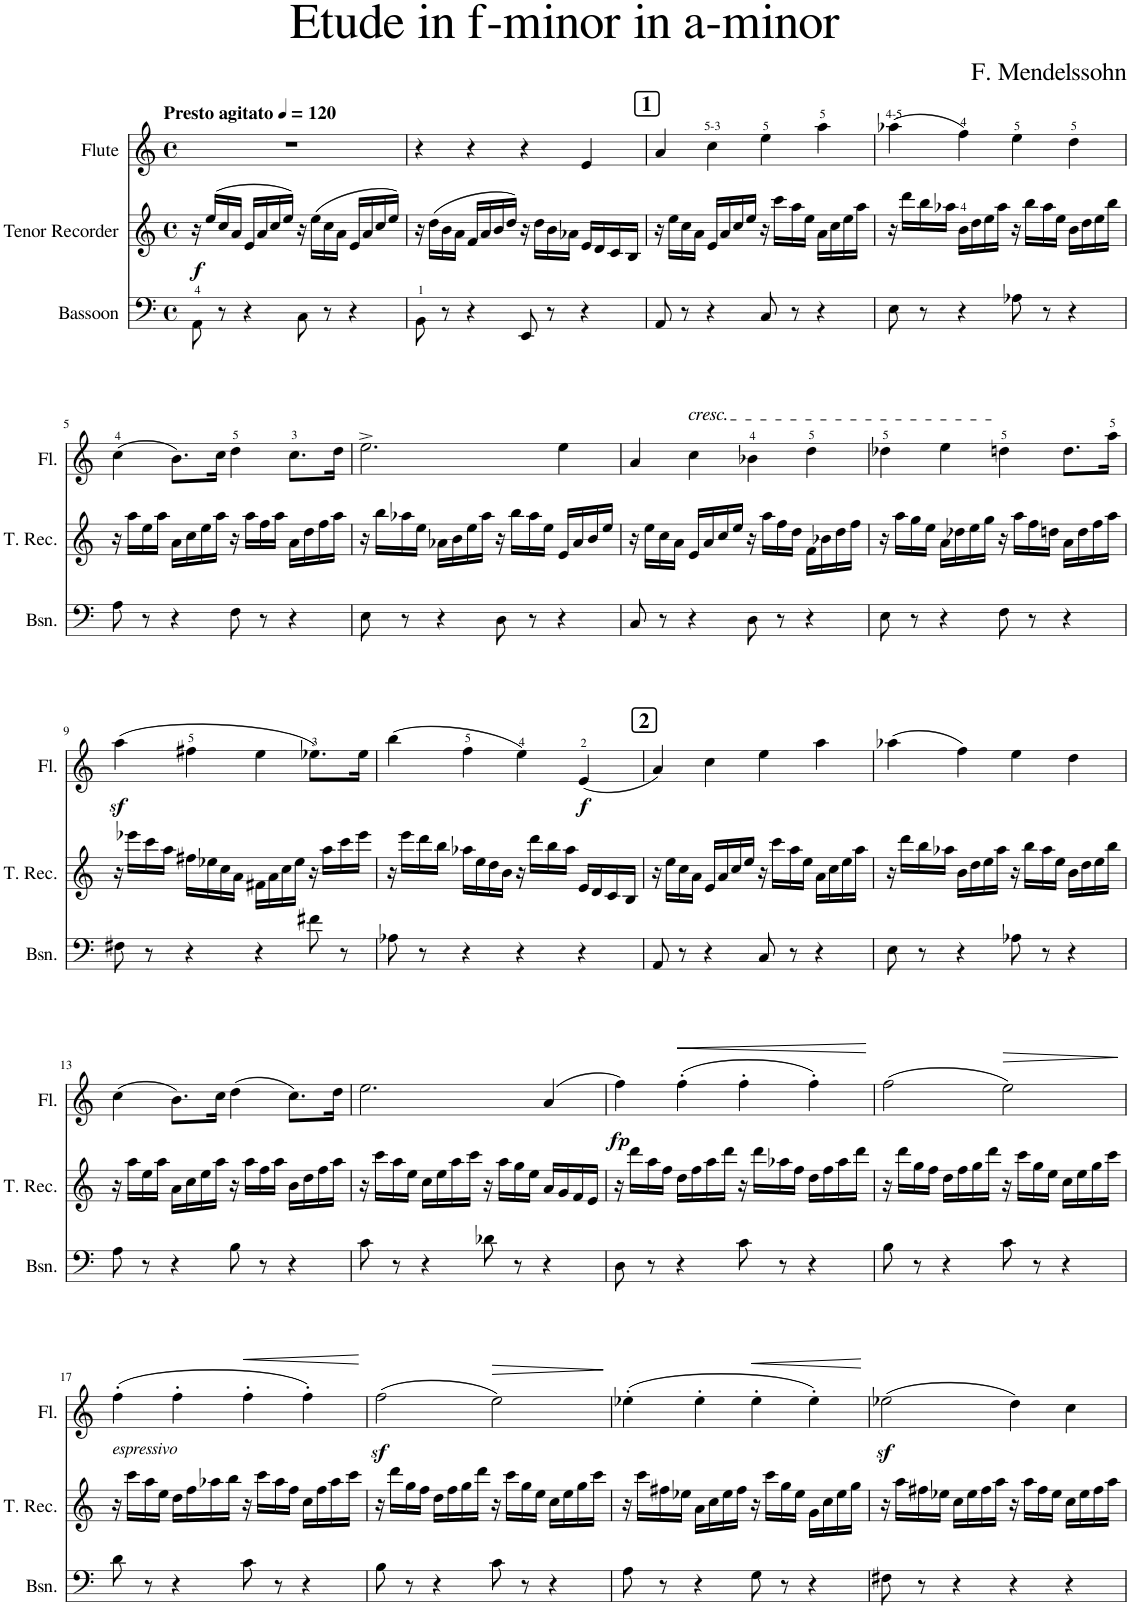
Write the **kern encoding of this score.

**kern	**kern	**dynam	**kern	**dynam
*part3	*part2	*part2	*part1	*part1
*staff3	*staff2	*staff2	*staff1	*staff1
*I"Bassoon	*I"Tenor Recorder	*	*I"Flute	*
*I'Bsn.	*I'T. Rec.	*	*I'Fl.	*
*clefF4	*clefG2	*	*clefG2	*
*k[]	*k[]	*	*k[]	*
*M4/4	*M4/4	*	*M4/4	*
*met(c)	*met(c)	*	*met(c)	*
*MM120	*MM120	*	*MM120	*
=1	=1	=1	=1	=1
!	!	!	!LO:TX:a:B:t=Presto agitato	!
!	!	!LO:DY:b	!	!
8AA\	16r	f	1r	.
.	(>16ee/LL	.	.	.
8r	16cc/	.	.	.
.	16a/JJ	.	.	.
4r	16e/LL	.	.	.
.	16a/	.	.	.
.	16cc/	.	.	.
.	16ee/JJ)	.	.	.
8C\	16r	.	.	.
.	(>16ee\LL	.	.	.
8r	16cc\	.	.	.
.	16a\JJ	.	.	.
4r	16e/LL	.	.	.
.	16a/	.	.	.
.	16cc/	.	.	.
.	16ee/JJ)	.	.	.
=2	=2	=2	=2	=2
8BB\	16r	.	4r	.
.	(>16dd\LL	.	.	.
8r	16b\	.	.	.
.	16a\JJ	.	.	.
4r	16f/LL	.	4r	.
.	16a/	.	.	.
.	16b/	.	.	.
.	16dd/JJ)	.	.	.
8EE/	16r	.	4r	.
.	16dd\LL	.	.	.
8r	16b\	.	.	.
.	16a-X\JJ	.	.	.
4r	16e/LL	.	4e/	.
.	16d/	.	.	.
.	16c/	.	.	.
.	16B/JJ	.	.	.
!!LO:REH:place=s1:a:B:cj:fs=14:t=1
=3	=3	=3	=3	=3
8AA/	16r	.	4a/	.
.	16ee\LL	.	.	.
8r	16cc\	.	.	.
.	16a\JJ	.	.	.
4r	16e/LL	.	4cc\	.
.	16a/	.	.	.
.	16cc/	.	.	.
.	16ee/JJ	.	.	.
8C/	16r	.	4ee\	.
.	16ccc\LL	.	.	.
8r	16aa\	.	.	.
.	16ee\JJ	.	.	.
4r	16a\LL	.	4aa\	.
.	16cc\	.	.	.
.	16ee\	.	.	.
.	16aa\JJ	.	.	.
=4	=4	=4	=4	=4
8E\	16r	.	(4aa-X\	.
.	16ddd\LL	.	.	.
8r	16bb\	.	.	.
.	16aa-X\JJ	.	.	.
4r	16b\LL	.	4ff\)	.
.	16dd\	.	.	.
.	16ee\	.	.	.
.	16aa-\JJ	.	.	.
8A-X\	16r	.	4ee\	.
.	16bb\LL	.	.	.
8r	16aa-\	.	.	.
.	16ee\JJ	.	.	.
4r	16b\LL	.	4dd\	.
.	16dd\	.	.	.
.	16ee\	.	.	.
.	16bb\JJ	.	.	.
!!LO:LB:g=z
=5	=5	=5	=5	=5
8A\	16r	.	(>4cc\	.
.	16aa\LL	.	.	.
8r	16ee\	.	.	.
.	16aa\JJ	.	.	.
4r	16a\LL	.	8.b\L)	.
.	16cc\	.	.	.
.	16ee\	.	.	.
.	16aa\JJ	.	16cc\Jk	.
8F\	16r	.	4dd\	.
.	16aa\LL	.	.	.
8r	16ff\	.	.	.
.	16aa\JJ	.	.	.
4r	16a\LL	.	8.cc\L	.
.	16dd\	.	.	.
.	16ff\	.	.	.
.	16aa\JJ	.	16dd\Jk	.
=6	=6	=6	=6	=6
8E\	16r	.	2.ee^\	.
.	16bb\LL	.	.	.
8r	16aa-X\	.	.	.
.	16ee\JJ	.	.	.
4r	16a-X\LL	.	.	.
.	16b\	.	.	.
.	16ee\	.	.	.
.	16aa-\JJ	.	.	.
8D\	16r	.	.	.
.	16bb\LL	.	.	.
8r	16aa-\	.	.	.
.	16ee\JJ	.	.	.
4r	16e/LL	.	4ee\	.
.	16a-/	.	.	.
.	16b/	.	.	.
.	16ee/JJ	.	.	.
=7	=7	=7	=7	=7
8C/	16r	.	4a/	.
.	16ee\LL	.	.	.
8r	16cc\	.	.	.
.	16a\JJ	.	.	.
!	!	!	!LO:TX:a:i:t=cresc.	!
4r	16e/LL	.	4cc\	.
.	16a/	.	.	.
.	16cc/	.	.	.
.	16ee/JJ	.	.	.
8D\	16r	.	4b-X\	.
.	16aa\LL	.	.	.
8r	16ff\	.	.	.
.	16dd\JJ	.	.	.
4r	16f\LL	.	4dd\	.
.	16b-X\	.	.	.
.	16dd\	.	.	.
.	16ff\JJ	.	.	.
=8	=8	=8	=8	=8
8E\	16r	.	4dd-X\	.
.	16aa\LL	.	.	.
8r	16gg\	.	.	.
.	16ee\JJ	.	.	.
4r	16a\LL	.	4ee\	.
.	16dd-X\	.	.	.
.	16ee\	.	.	.
.	16gg\JJ	.	.	.
8F\	16r	.	4ddn\	.
.	16aa\LL	.	.	.
8r	16ff\	.	.	.
.	16ddn\JJ	.	.	.
4r	16a\LL	.	8.dd\L	.
.	16dd\	.	.	.
.	16ff\	.	.	.
.	16aa\JJ	.	16aa\Jk	.
!!LO:LB:g=z
=9	=9	=9	=9	=9
8F#X\	16r	.	(4aaz<\	.
.	16eee-X\LL	.	.	.
8r	16ccc\	.	.	.
.	16aa\JJ	.	.	.
4r	16ff#X\LL	.	4ff#X\	.
.	16ee-X\	.	.	.
.	16cc\	.	.	.
.	16a\JJ	.	.	.
4r	16f#X\LL	.	4ee\	.
.	16a\	.	.	.
.	16cc\	.	.	.
.	16ee-\JJ	.	.	.
8f#X\	16r	.	8.ee-X\L)	.
.	16aa\LL	.	.	.
8r	16ccc\	.	.	.
.	16eee-\JJ	.	16ee-\Jk	.
=10	=10	=10	=10	=10
8A-X\	16r	.	(4bb\	.
.	16eee\LL	.	.	.
8r	16ddd\	.	.	.
.	16bb\JJ	.	.	.
4r	16aa-X\LL	.	4ff\	.
.	16ee\	.	.	.
.	16dd\	.	.	.
.	16b\JJ	.	.	.
4r	16r	.	4ee\)	.
.	16ddd\LL	.	.	.
.	16bb\	.	.	.
.	16aa-\JJ	.	.	.
!	!	!	!	!LO:DY:b
4r	16e/LL	.	(4e/	f
.	16d/	.	.	.
.	16c/	.	.	.
.	16B/JJ	.	.	.
!!LO:REH:place=s1:a:B:cj:fs=14:t=2
=11	=11	=11	=11	=11
8AA/	16r	.	4a/)	.
.	16ee\LL	.	.	.
8r	16cc\	.	.	.
.	16a\JJ	.	.	.
4r	16e/LL	.	4cc\	.
.	16a/	.	.	.
.	16cc/	.	.	.
.	16ee/JJ	.	.	.
8C/	16r	.	4ee\	.
.	16ccc\LL	.	.	.
8r	16aa\	.	.	.
.	16ee\JJ	.	.	.
4r	16a\LL	.	4aa\	.
.	16cc\	.	.	.
.	16ee\	.	.	.
.	16aa\JJ	.	.	.
=12	=12	=12	=12	=12
8E\	16r	.	(4aa-X\	.
.	16ddd\LL	.	.	.
8r	16bb\	.	.	.
.	16aa-X\JJ	.	.	.
4r	16b\LL	.	4ff\)	.
.	16dd\	.	.	.
.	16ee\	.	.	.
.	16aa-\JJ	.	.	.
8A-X\	16r	.	4ee\	.
.	16bb\LL	.	.	.
8r	16aa-\	.	.	.
.	16ee\JJ	.	.	.
4r	16b\LL	.	4dd\	.
.	16dd\	.	.	.
.	16ee\	.	.	.
.	16bb\JJ	.	.	.
!!LO:LB:g=z
=13	=13	=13	=13	=13
8A\	16r	.	(4cc\	.
.	16aa\LL	.	.	.
8r	16ee\	.	.	.
.	16aa\JJ	.	.	.
4r	16a\LL	.	8.b\L)	.
.	16cc\	.	.	.
.	16ee\	.	.	.
.	16aa\JJ	.	16cc\Jk	.
8B\	16r	.	(4dd\	.
.	16aa\LL	.	.	.
8r	16ff\	.	.	.
.	16aa\JJ	.	.	.
4r	16b\LL	.	8.cc\L)	.
.	16dd\	.	.	.
.	16ff\	.	.	.
.	16aa\JJ	.	16dd\Jk	.
=14	=14	=14	=14	=14
8c\	16r	.	2.ee\	.
.	16ccc\LL	.	.	.
8r	16aa\	.	.	.
.	16ee\JJ	.	.	.
4r	16cc\LL	.	.	.
.	16ee\	.	.	.
.	16aa\	.	.	.
.	16ccc\JJ	.	.	.
8d-X\	16r	.	.	.
.	16aa\LL	.	.	.
8r	16gg\	.	.	.
.	16ee\JJ	.	.	.
4r	16a/LL	.	(4a/	.
.	16g/	.	.	.
.	16f/	.	.	.
.	16e/JJ	.	.	.
=15	=15	=15	=15	=15
!	!	!	!	!LO:DY:b
8D\	16r	.	4ff\)	fp
.	16ddd\LL	.	.	.
8r	16aa\	.	.	.
.	16ff\JJ	.	.	.
!	!	!	!	!LO:HP:b
4r	16dd\LL	.	(4ff'\	<
.	16ff\	.	.	.
.	16aa\	.	.	.
.	16ddd\JJ	.	.	.
8c\	16r	.	4ff'\	.
.	16ddd\LL	.	.	.
8r	16aa-X\	.	.	.
.	16ff\JJ	.	.	.
4r	16dd\LL	.	4ff'\)	.
.	16ff\	.	.	.
.	16aa-\	.	.	.
.	16ddd\JJ	.	.	.
.	.	.	.	[
=16	=16	=16	=16	=16
8B\	16r	.	(2ff\	.
.	16ddd\LL	.	.	.
8r	16gg\	.	.	.
.	16ff\JJ	.	.	.
4r	16dd\LL	.	.	.
.	16ff\	.	.	.
.	16gg\	.	.	.
.	16ddd\JJ	.	.	.
!	!	!	!	!LO:HP:b
8c\	16r	.	2ee\)	>
.	16ccc\LL	.	.	.
8r	16gg\	.	.	.
.	16ee\JJ	.	.	.
4r	16cc\LL	.	.	.
.	16ee\	.	.	.
.	16gg\	.	.	.
.	16ccc\JJ	.	.	.
.	.	.	.	]
!!LO:LB:g=z
=17	=17	=17	=17	=17
!	!	!	!LO:TX:b:i:t=espressivo	!
8d\	16r	.	(4ff'\	.
.	16ccc\LL	.	.	.
8r	16aa\	.	.	.
.	16ee\JJ	.	.	.
4r	16dd\LL	.	4ff'\	.
.	16ff\	.	.	.
.	16aa-X\	.	.	.
.	16bb\JJ	.	.	.
!	!	!	!	!LO:HP:b
8c\	16r	.	4ff'\	<
.	16ccc\LL	.	.	.
8r	16aa-\	.	.	.
.	16ff\JJ	.	.	.
4r	16cc\LL	.	4ff'\)	.
.	16ff\	.	.	.
.	16aa-\	.	.	.
.	16ccc\JJ	.	.	.
.	.	.	.	[
=18	=18	=18	=18	=18
8B\	16r	.	(2ffz<\	.
.	16ddd\LL	.	.	.
8r	16gg\	.	.	.
.	16ff\JJ	.	.	.
4r	16dd\LL	.	.	.
.	16ff\	.	.	.
.	16gg\	.	.	.
.	16ddd\JJ	.	.	.
!	!	!	!	!LO:HP:b
8c\	16r	.	2ee\)	>
.	16ccc\LL	.	.	.
8r	16gg\	.	.	.
.	16ee\JJ	.	.	.
4r	16cc\LL	.	.	.
.	16ee\	.	.	.
.	16gg\	.	.	.
.	16ccc\JJ	.	.	.
.	.	.	.	]
=19	=19	=19	=19	=19
8A\	16r	.	(4ee-X'\	.
.	16ccc\LL	.	.	.
8r	16ff#X\	.	.	.
.	16ee-X\JJ	.	.	.
4r	16a\LL	.	4ee-'\	.
.	16cc\	.	.	.
.	16ee-\	.	.	.
.	16ff#\JJ	.	.	.
!	!	!	!	!LO:HP:b
8G\	16r	.	4ee-'\	<
.	16ccc\LL	.	.	.
8r	16gg\	.	.	.
.	16ee-\JJ	.	.	.
4r	16g\LL	.	4ee-'\)	.
.	16cc\	.	.	.
.	16ee-\	.	.	.
.	16gg\JJ	.	.	.
.	.	.	.	[
=20	=20	=20	=20	=20
8F#X\	16r	.	(2ee-Xz<\	.
.	16aa\LL	.	.	.
8r	16ff#X\	.	.	.
.	16ee-X\JJ	.	.	.
4r	16cc\LL	.	.	.
.	16ee-\	.	.	.
.	16ff#\	.	.	.
.	16aa\JJ	.	.	.
4r	16r	.	4dd\)	.
.	16aa\LL	.	.	.
.	16ff#\	.	.	.
.	16ee-\JJ	.	.	.
4r	16cc\LL	.	4cc\	.
.	16ee-\	.	.	.
.	16ff#\	.	.	.
.	16aa\JJ	.	.	.
=	=	=	=	=
*-	*-	*-	*-	*-
